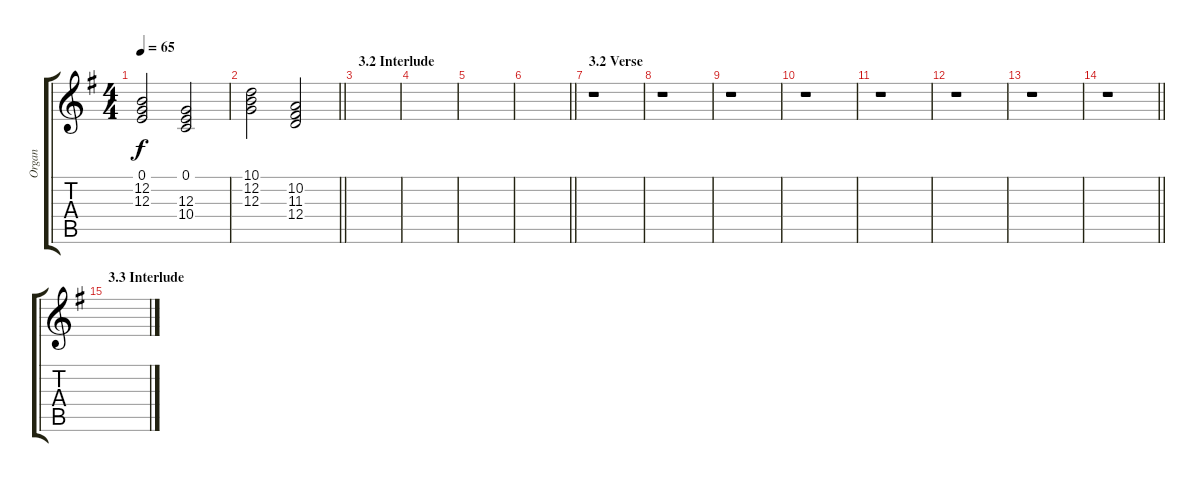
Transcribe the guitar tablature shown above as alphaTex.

\track ("Organ" "Organ") {instrument rockorgan}
\staff {score tabs}
\tuning (E4 B3 G3 D3 A2 E2) {hide}
\ts (4 4)
\tempo 65
\clef g2
\ks eminor
(0.1 12.2 12.3).2{dy f} (0.1 12.3 10.4).2 |
\barLineRight lightlight
(10.1 12.2 12.3).2 (10.2 11.3 12.4).2 |
\section ("" "3.2 Interlude")
|
|
|
\barLineRight lightlight
|
\section ("" "3.2 Verse")
r.1 |
r.1 |
r.1 |
r.1 |
r.1 |
r.1 |
r.1 |
\barLineRight lightlight
r.1 |
\section ("" "3.3 Interlude")
